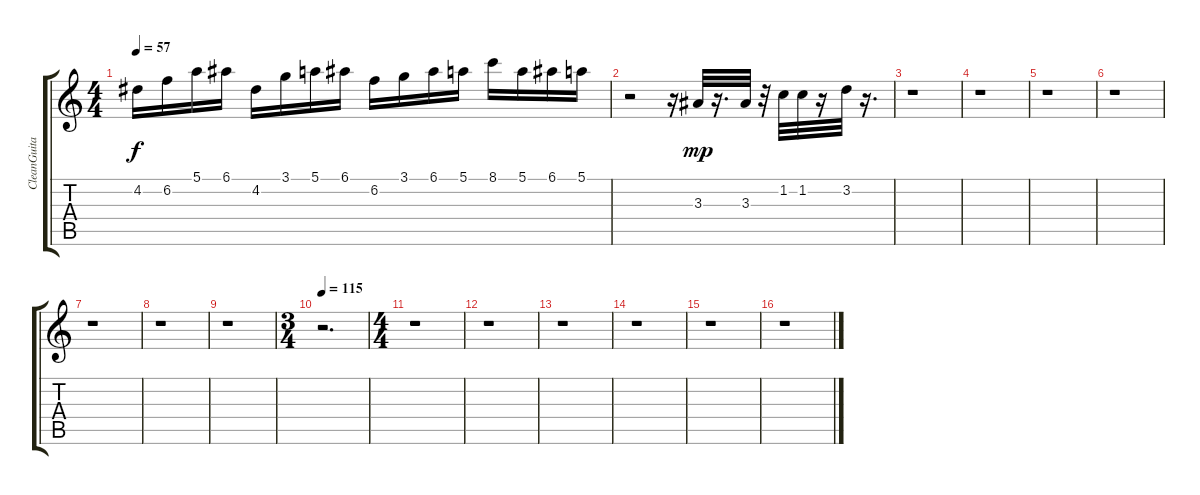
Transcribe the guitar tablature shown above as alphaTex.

\track ("CleanGuitar" "CleanGuita") {instrument electricguitarclean}
\staff {score tabs}
\tuning (E4 B3 G3 D3 A2 E2) {hide}
\ts (4 4)
\tempo 57
\clef g2
\ks c
4.2.16{dy f} 6.2.16 5.1.16 6.1.16 4.2.16 3.1.16 5.1.16 6.1.16 6.2.16 3.1.16 6.1.16 5.1.16 8.1.16 5.1.16 6.1.16 5.1.16 |
r.2 r.16 3.3.32{dy mp} r.16{d} 3.3.32 r.32 1.2.32 1.2.32 r.16 3.2.32 r.16{d} |
r.1 |
r.1 |
r.1 |
r.1 |
r.1 |
r.1 |
r.1 |
\ts (3 4)
\tempo 115
r.2{d} |
\ts (4 4)
r.1 |
r.1 |
r.1 |
r.1 |
r.1 |
r.1
